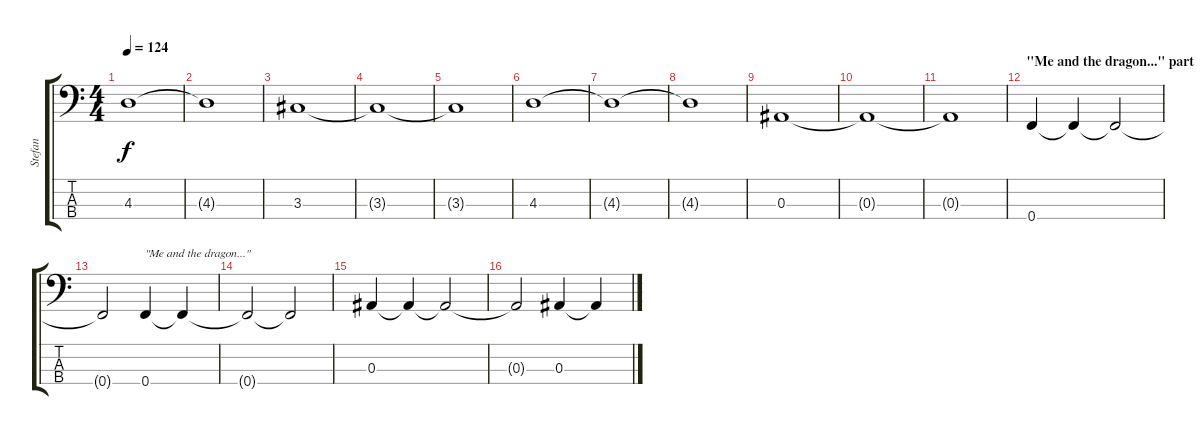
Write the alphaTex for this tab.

\track ("Stefan " "Stefan ") {instrument electricbassfinger}
\staff {score tabs}
\tuning (Ab2 Eb2 Bb1 F1) {hide}
\ts (4 4)
\tempo 124
\clef f4
\ks c
4.3{t}.1{dy f} |
4.3{t}.1 |
3.3.1 |
3.3{t}.1 |
3.3{t}.1 |
4.3.1 |
4.3{t}.1 |
4.3{t}.1 |
0.3.1 |
0.3{t}.1 |
0.3{t}.1 |
\section ("" "\"Me and the dragon...\" part")
0.4.4 0.4{t}.4 0.4{t}.2 |
0.4{t}.2 0.4.4{txt "\"Me and the dragon...\""} 0.4{t}.4 |
0.4{t}.2 0.4{t}.2 |
0.3.4 0.3{t}.4 0.3{t}.2 |
0.3{t}.2 0.3.4 0.3{t}.4
